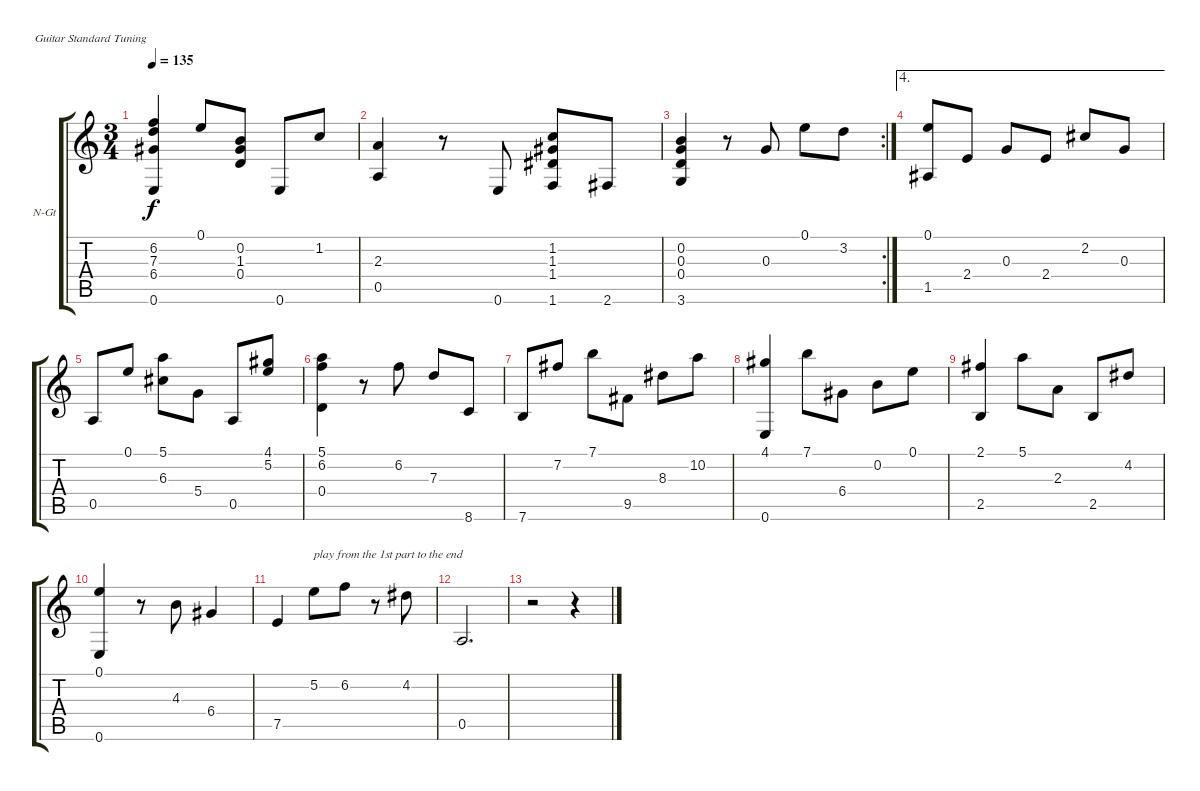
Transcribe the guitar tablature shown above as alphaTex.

\bracketExtendMode groupsimilarinstruments
\firstSystemTrackNameOrientation horizontal
\otherSystemsTrackNameOrientation horizontal
\track ("Pista 1" "N-Gt") {instrument acousticguitarnylon}
\staff {score tabs}
\tuning (E4 B3 G3 D3 A2 E2)
\ts (3 4)
\tempo 135
\clef g2
\ks c
(6.2 7.3 6.4 0.6).4{dy f} 0.1.8 (0.2 1.3 0.4).8 0.6.8 1.2.8 |
(2.3 0.5).4 r.8 0.6.8 (1.2 1.3 1.4 1.6).8 2.6.8 |
\rc 2
(0.2 0.3 0.4 3.6).4 r.8 0.3.8 0.1.8 3.2.8 |
\ae 4
(0.1 1.5).8 2.4.8 0.3.8 2.4.8 2.2.8 0.3.8 |
0.5.8 0.1.8 (5.1 6.3).8 5.4.8 0.5.8 (4.1 5.2).8 |
(5.1 6.2 0.4).4 r.8 6.2.8 7.3.8 8.6.8 |
7.6.8 7.2.8 7.1.8 9.5.8 8.3.8 10.2.8 |
(4.1 0.6).4 7.1.8 6.4.8 0.2.8 0.1.8 |
(2.1 2.5).4 5.1.8 2.3.8 2.5.8 4.2.8 |
(0.1 0.6).4 r.8 4.3.8 6.4.4 |
7.5.4 5.2.8{txt "play from the 1st part to the end"} 6.2.8 r.8 4.2.8 |
0.5.2{d} |
r.2 r.4
